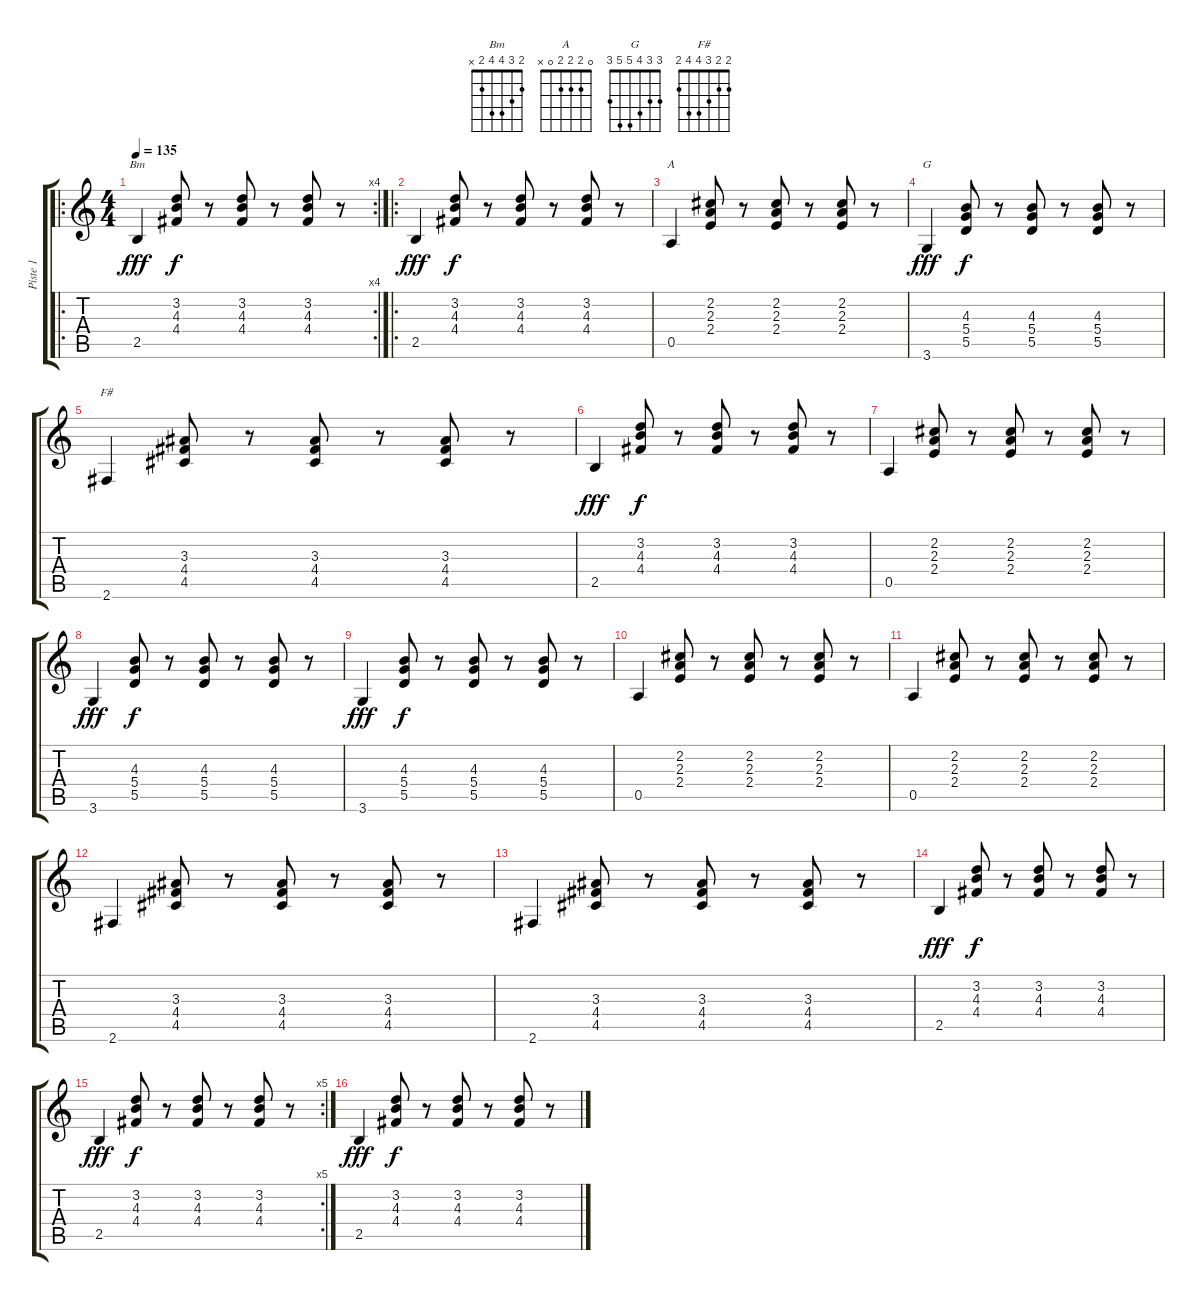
\track ("Piste 1" "Piste 1") {instrument acousticguitarnylon}
\staff {score tabs}
\tuning (E4 B3 G3 D3 A2 E2) {hide}
\chord ("Bm" 2 3 4 4 2 x)
\chord ("A" 0 2 2 2 0 x)
\chord ("G" 3 3 4 5 5 3)
\chord ("F#" 2 2 3 4 4 2)
\ro
\rc 4
\ts (4 4)
\tempo 135
\clef g2
\ks c
2.5.4{ch "Bm" dy fff instrument acousticguitarnylon} (3.2 4.3 4.4).8{dy f} r.8 (3.2 4.3 4.4).8 r.8 (3.2 4.3 4.4).8 r.8 |
\ro
2.5.4{dy fff} (3.2 4.3 4.4).8{dy f} r.8 (3.2 4.3 4.4).8 r.8 (3.2 4.3 4.4).8 r.8 |
0.5.4{ch "A"} (2.2 2.3 2.4).8 r.8 (2.2 2.3 2.4).8 r.8 (2.2 2.3 2.4).8 r.8 |
3.6.4{ch "G" dy fff} (4.3 5.4 5.5).8{dy f} r.8 (4.3 5.4 5.5).8 r.8 (4.3 5.4 5.5).8 r.8 |
2.6.4{ch "F#"} (3.3 4.4 4.5).8 r.8 (3.3 4.4 4.5).8 r.8 (3.3 4.4 4.5).8 r.8 |
2.5.4{dy fff} (3.2 4.3 4.4).8{dy f} r.8 (3.2 4.3 4.4).8 r.8 (3.2 4.3 4.4).8 r.8 |
0.5.4 (2.2 2.3 2.4).8 r.8 (2.2 2.3 2.4).8 r.8 (2.2 2.3 2.4).8 r.8 |
3.6.4{dy fff} (4.3 5.4 5.5).8{dy f} r.8 (4.3 5.4 5.5).8 r.8 (4.3 5.4 5.5).8 r.8 |
3.6.4{dy fff} (4.3 5.4 5.5).8{dy f} r.8 (4.3 5.4 5.5).8 r.8 (4.3 5.4 5.5).8 r.8 |
0.5.4 (2.2 2.3 2.4).8 r.8 (2.2 2.3 2.4).8 r.8 (2.2 2.3 2.4).8 r.8 |
0.5.4 (2.2 2.3 2.4).8 r.8 (2.2 2.3 2.4).8 r.8 (2.2 2.3 2.4).8 r.8 |
2.6.4 (3.3 4.4 4.5).8 r.8 (3.3 4.4 4.5).8 r.8 (3.3 4.4 4.5).8 r.8 |
2.6.4 (3.3 4.4 4.5).8 r.8 (3.3 4.4 4.5).8 r.8 (3.3 4.4 4.5).8 r.8 |
2.5.4{dy fff} (3.2 4.3 4.4).8{dy f} r.8 (3.2 4.3 4.4).8 r.8 (3.2 4.3 4.4).8 r.8 |
\rc 5
2.5.4{dy fff} (3.2 4.3 4.4).8{dy f} r.8 (3.2 4.3 4.4).8 r.8 (3.2 4.3 4.4).8 r.8 |
2.5.4{dy fff} (3.2 4.3 4.4).8{dy f} r.8 (3.2 4.3 4.4).8 r.8 (3.2 4.3 4.4).8 r.8
